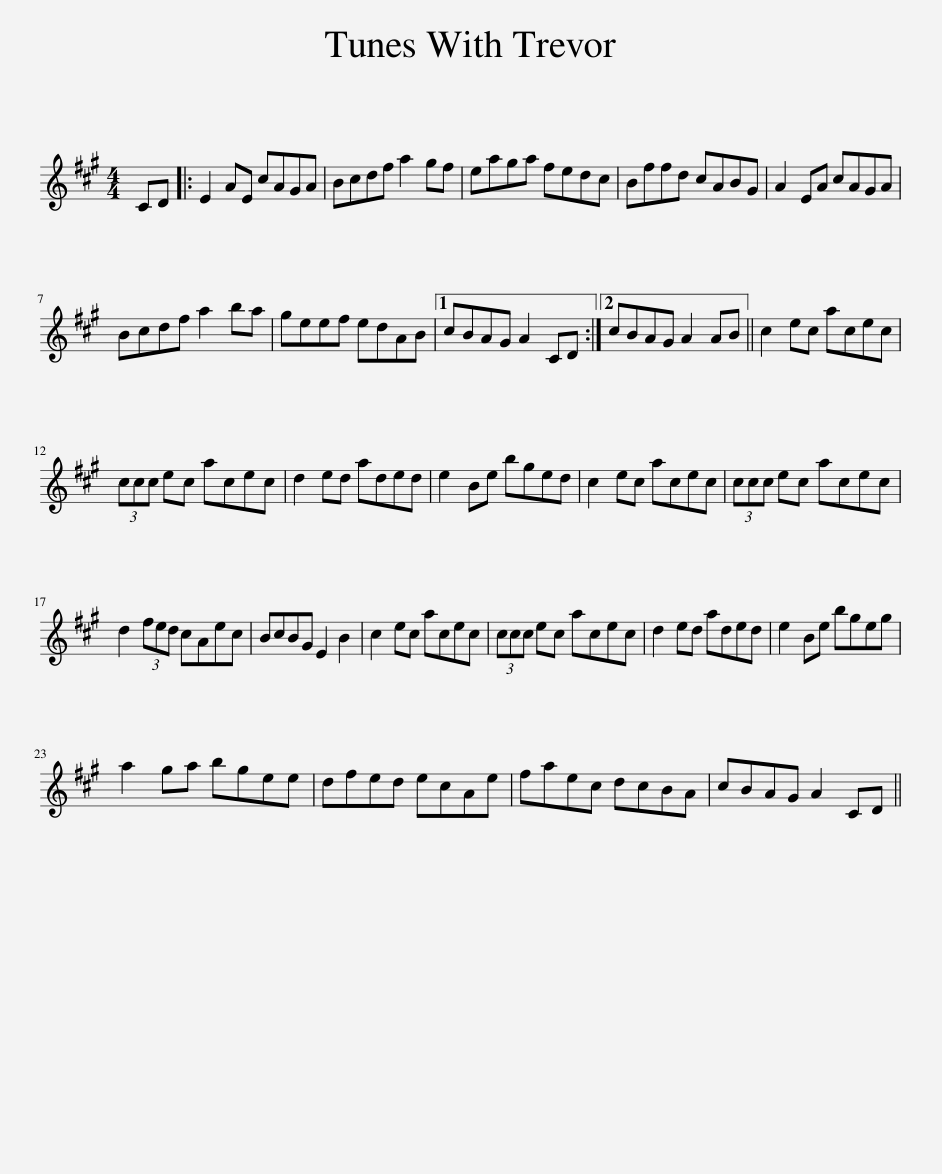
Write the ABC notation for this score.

X:1
L:1/8
M:4/4
I:linebreak $
K:A
V:1 treble
V:1
 CD |: E2 AE cAGA | Bcdf a2 gf | eaga fedc | Bffd cABG | %5
 A2 EA cAGA |$ Bcdf a2 ba | geef edAB |1 cBAG A2 CD :|2 cBAG A2 AB || %10
 c2 ec acec |$ (3ccc ec acec | d2 ed aded | e2 Be bged | c2 ec acec | %15
 (3ccc ec acec |$ d2 (3fed cAec | BcBG E2 B2 | c2 ec acec | (3ccc ec acec | %20
 d2 ed aded | e2 Be bgeg |$ a2 ga bgee | dfed ecAe | faec dcBA | %25
 cBAG A2 CD || %26
